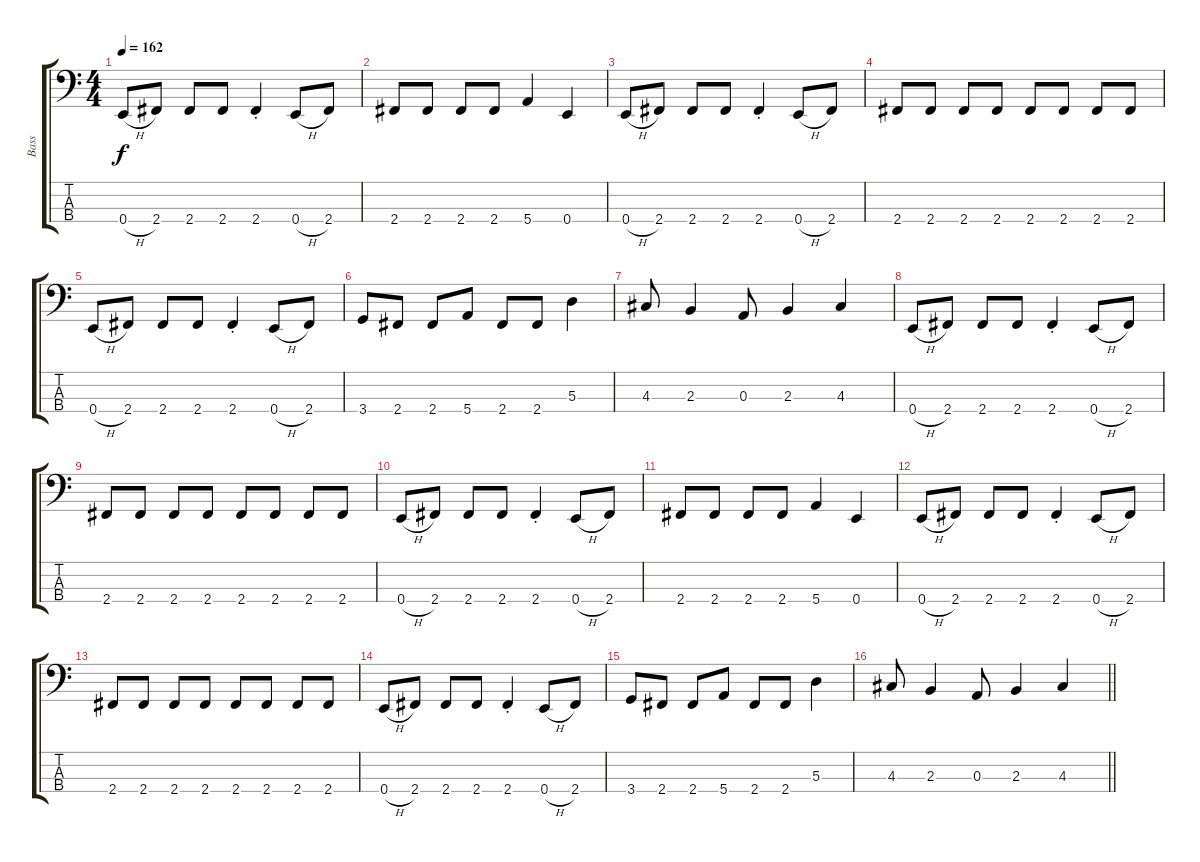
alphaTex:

\track ("Bass" "Bass") {instrument electricbassfinger}
\staff {score tabs}
\tuning (G2 D2 A1 E1) {hide}
\ts (4 4)
\tempo 162
\clef f4
\ks c
0.4{h}.8{dy f} 2.4.8 2.4.8 2.4.8 2.4{st}.4 0.4{h}.8 2.4.8 |
2.4.8 2.4.8 2.4.8 2.4.8 5.4.4 0.4.4 |
0.4{h}.8 2.4.8 2.4.8 2.4.8 2.4{st}.4 0.4{h}.8 2.4.8 |
2.4.8 2.4.8 2.4.8 2.4.8 2.4.8 2.4.8 2.4.8 2.4.8 |
0.4{h}.8 2.4.8 2.4.8 2.4.8 2.4{st}.4 0.4{h}.8 2.4.8 |
3.4.8 2.4.8 2.4.8 5.4.8 2.4.8 2.4.8 5.3.4 |
4.3.8 2.3.4 0.3.8 2.3.4 4.3.4 |
0.4{h}.8 2.4.8 2.4.8 2.4.8 2.4{st}.4 0.4{h}.8 2.4.8 |
2.4.8 2.4.8 2.4.8 2.4.8 2.4.8 2.4.8 2.4.8 2.4.8 |
0.4{h}.8 2.4.8 2.4.8 2.4.8 2.4{st}.4 0.4{h}.8 2.4.8 |
2.4.8 2.4.8 2.4.8 2.4.8 5.4.4 0.4.4 |
0.4{h}.8 2.4.8 2.4.8 2.4.8 2.4{st}.4 0.4{h}.8 2.4.8 |
2.4.8 2.4.8 2.4.8 2.4.8 2.4.8 2.4.8 2.4.8 2.4.8 |
0.4{h}.8 2.4.8 2.4.8 2.4.8 2.4{st}.4 0.4{h}.8 2.4.8 |
3.4.8 2.4.8 2.4.8 5.4.8 2.4.8 2.4.8 5.3.4 |
\barLineRight lightlight
4.3.8 2.3.4 0.3.8 2.3.4 4.3.4
